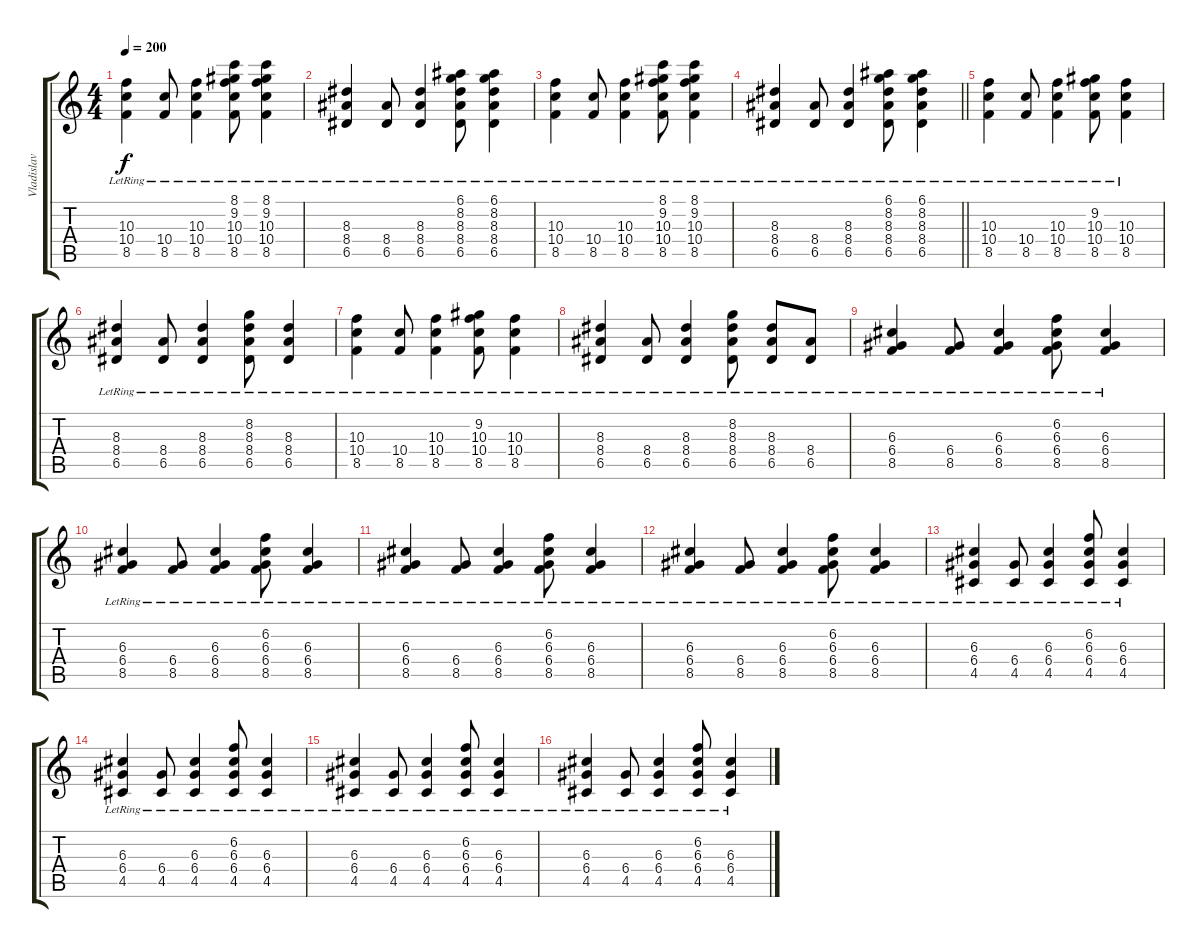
\track ("Vladislav Parshin" "Vladislav ") {instrument electricguitarclean}
\staff {score tabs}
\tuning (E4 B3 G3 D3 A2 E2) {hide}
\ts (4 4)
\tempo 200
\clef g2
\ks c
(10.3{lr} 10.4{lr} 8.5{lr}).4{dy f} (10.4{lr} 8.5{lr}).8 (10.3{lr} 10.4{lr} 8.5{lr}).4 (8.1{lr} 9.2{lr} 10.3{lr} 10.4{lr} 8.5{lr}).8 (8.1{lr} 9.2{lr} 10.3{lr} 10.4{lr} 8.5{lr}).4 |
(8.3{lr} 8.4{lr} 6.5{lr}).4 (8.4{lr} 6.5{lr}).8 (8.3{lr} 8.4{lr} 6.5{lr}).4 (6.1{lr} 8.2{lr} 8.3{lr} 8.4{lr} 6.5{lr}).8 (6.1{lr} 8.2{lr} 8.3{lr} 8.4{lr} 6.5{lr}).4 |
(10.3{lr} 10.4{lr} 8.5{lr}).4 (10.4{lr} 8.5{lr}).8 (10.3{lr} 10.4{lr} 8.5{lr}).4 (8.1{lr} 9.2{lr} 10.3{lr} 10.4{lr} 8.5{lr}).8 (8.1{lr} 9.2{lr} 10.3{lr} 10.4{lr} 8.5{lr}).4 |
\barLineRight lightlight
(8.3{lr} 8.4{lr} 6.5{lr}).4 (8.4{lr} 6.5{lr}).8 (8.3{lr} 8.4{lr} 6.5{lr}).4 (6.1{lr} 8.2{lr} 8.3{lr} 8.4{lr} 6.5{lr}).8 (6.1{lr} 8.2{lr} 8.3{lr} 8.4{lr} 6.5{lr}).4 |
\section ("" "")
(10.3{lr} 10.4{lr} 8.5{lr}).4 (10.4{lr} 8.5{lr}).8 (10.3{lr} 10.4{lr} 8.5{lr}).4 (9.2{lr} 10.3{lr} 10.4{lr} 8.5{lr}).8 (10.3{lr} 10.4{lr} 8.5{lr}).4 |
(8.3{lr} 8.4{lr} 6.5{lr}).4 (8.4{lr} 6.5{lr}).8 (8.3{lr} 8.4{lr} 6.5{lr}).4 (8.2{lr} 8.3{lr} 8.4{lr} 6.5{lr}).8 (8.3{lr} 8.4{lr} 6.5{lr}).4 |
(10.3{lr} 10.4{lr} 8.5{lr}).4 (10.4{lr} 8.5{lr}).8 (10.3{lr} 10.4{lr} 8.5{lr}).4 (9.2{lr} 10.3{lr} 10.4{lr} 8.5{lr}).8 (10.3{lr} 10.4{lr} 8.5{lr}).4 |
(8.3{lr} 8.4{lr} 6.5{lr}).4 (8.4{lr} 6.5{lr}).8 (8.3{lr} 8.4{lr} 6.5{lr}).4 (8.2{lr} 8.3{lr} 8.4{lr} 6.5{lr}).8 (8.3{lr} 8.4{lr} 6.5{lr}).8 (8.4{lr} 6.5{lr}).8 |
(6.3{lr} 6.4{lr} 8.5{lr}).4 (6.4{lr} 8.5{lr}).8 (6.3{lr} 6.4{lr} 8.5{lr}).4 (6.2{lr} 6.3{lr} 6.4{lr} 8.5{lr}).8 (6.3{lr} 6.4{lr} 8.5{lr}).4 |
(6.3{lr} 6.4{lr} 8.5{lr}).4 (6.4{lr} 8.5{lr}).8 (6.3{lr} 6.4{lr} 8.5{lr}).4 (6.2{lr} 6.3{lr} 6.4{lr} 8.5{lr}).8 (6.3{lr} 6.4{lr} 8.5{lr}).4 |
(6.3{lr} 6.4{lr} 8.5{lr}).4 (6.4{lr} 8.5{lr}).8 (6.3{lr} 6.4{lr} 8.5{lr}).4 (6.2{lr} 6.3{lr} 6.4{lr} 8.5{lr}).8 (6.3{lr} 6.4{lr} 8.5{lr}).4 |
(6.3{lr} 6.4{lr} 8.5{lr}).4 (6.4{lr} 8.5{lr}).8 (6.3{lr} 6.4{lr} 8.5{lr}).4 (6.2{lr} 6.3{lr} 6.4{lr} 8.5{lr}).8 (6.3{lr} 6.4{lr} 8.5{lr}).4 |
(6.3{lr} 6.4{lr} 4.5{lr}).4{volume 5} (6.4{lr} 4.5{lr}).8 (6.3{lr} 6.4{lr} 4.5{lr}).4 (6.2{lr} 6.3{lr} 6.4{lr} 4.5{lr}).8 (6.3{lr} 6.4{lr} 4.5{lr}).4 |
(6.3{lr} 6.4{lr} 4.5{lr}).4 (6.4{lr} 4.5{lr}).8 (6.3{lr} 6.4{lr} 4.5{lr}).4 (6.2{lr} 6.3{lr} 6.4{lr} 4.5{lr}).8 (6.3{lr} 6.4{lr} 4.5{lr}).4 |
(6.3{lr} 6.4{lr} 4.5{lr}).4 (6.4{lr} 4.5{lr}).8 (6.3{lr} 6.4{lr} 4.5{lr}).4 (6.2{lr} 6.3{lr} 6.4{lr} 4.5{lr}).8 (6.3{lr} 6.4{lr} 4.5{lr}).4 |
(6.3{lr} 6.4{lr} 4.5{lr}).4 (6.4{lr} 4.5{lr}).8 (6.3{lr} 6.4{lr} 4.5{lr}).4 (6.2{lr} 6.3{lr} 6.4{lr} 4.5{lr}).8 (6.3{lr} 6.4{lr} 4.5{lr}).4
